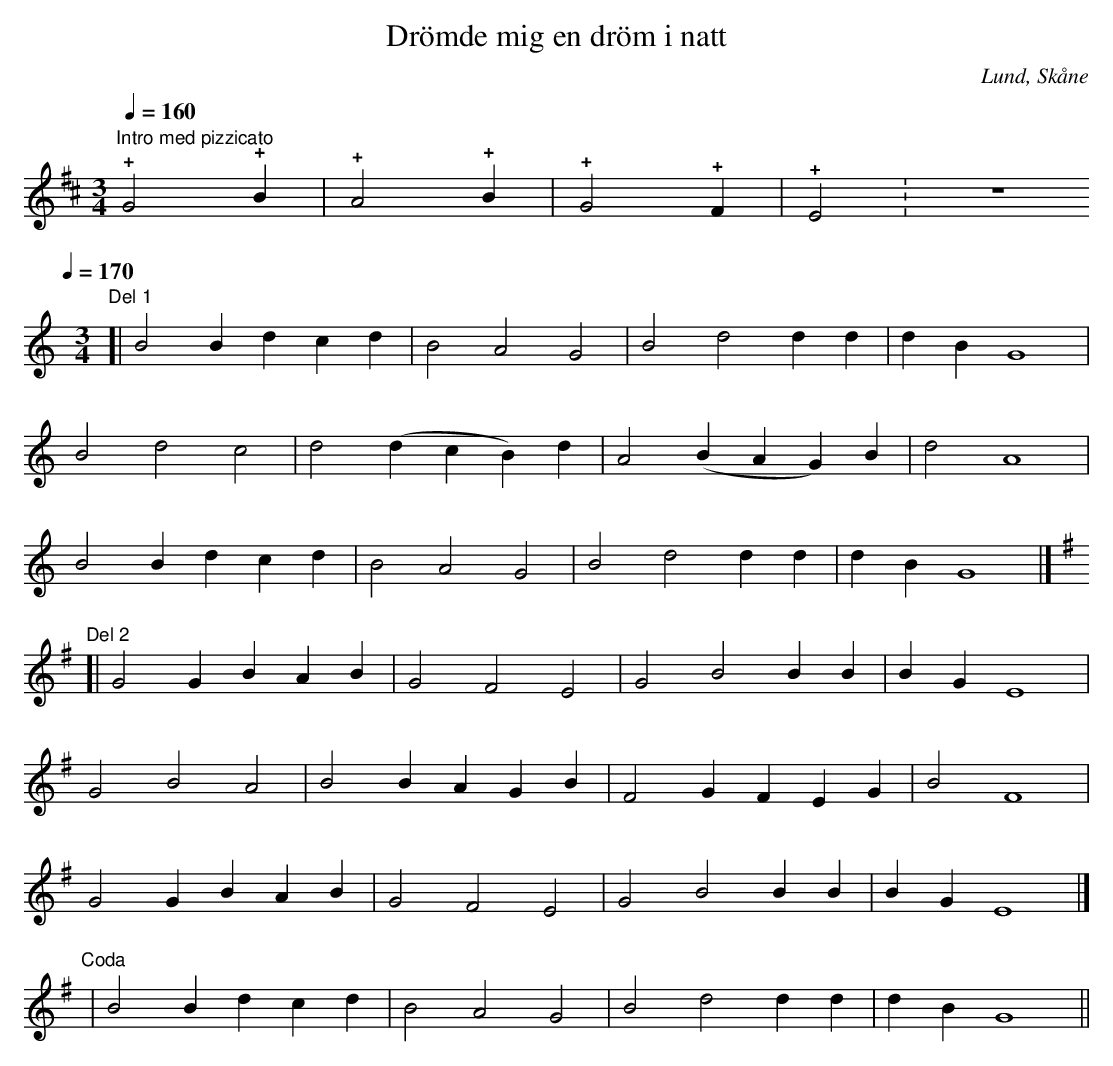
X:1
T:Drömde mig en dröm i natt
O:Lund, Skåne
M:3/4
L:1/4
Q:1/4=160
K:D
"Intro med pizzicato"!+!G2!+!B | !+!A2 !+!B | !+!G2 !+!F | !+!E2. | z3
Q:1/4=170
K:C
[M:3/4]"Del 1"[| B2 Bd cd | B2 A2 G2 | B2 d2 dd | dB G4 |
B2 d2 c2 | d2 (dcB) d | A2 (BAG) B | d2 A4 |
B2 Bd cd | B2 A2 G2 | B2 d2 dd | dB G4 |]
K:G
"Del 2"[| G2 GB AB | G2 F2 E2 | G2 B2 BB | BG E4 |
G2 B2 A2 | B2 BAG B | F2 GFE G | B2 F4 |
G2 GB AB | G2 F2 E2 | G2 B2 BB | BG E4 |]
"Coda" | B2 Bd cd | B2 A2 G2 | B2 d2 dd | dB G4 ||
